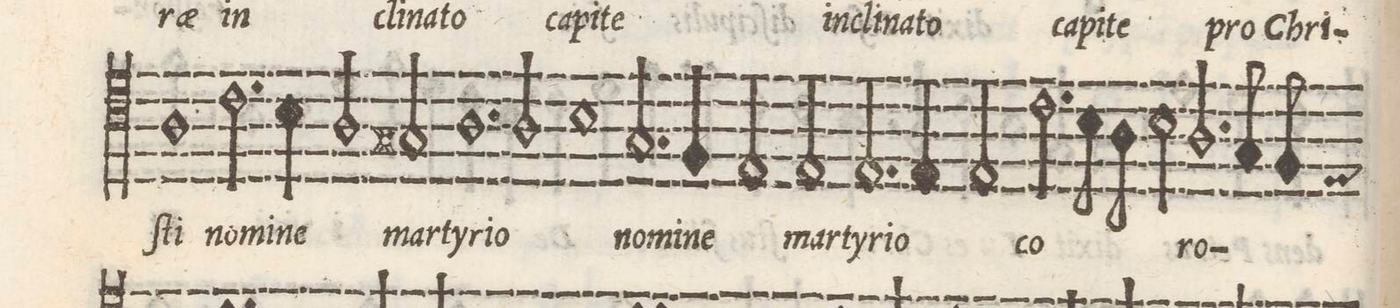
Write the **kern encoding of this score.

**kern	**text
*I"TENOR	*
*clefC4	*
*k[]	*
*met(C|)	*
*M2/1	*
1A	-ſti
2.c\	no-
4B\	-mi-
=30-	=30-
2A/	-ne
2G#X/	mar-
1.A	-ty-
=31-	=31-
2A/	-ri-
1B	-o
=32-	=32-
2.Gny/	no-
4F/	-mi-
2E/	-ne
2E/	mar-
=33-	=33-
2.E/	-ty-
4E/	-ri-
2E/	-o
2.c\	co-
=34-	=34-
8B\	.
8A\	.
2B\	.
2.A/	-ro-
8G/	.
8F/	.
*custos:E	*
=35-	=35-
*-	*-
